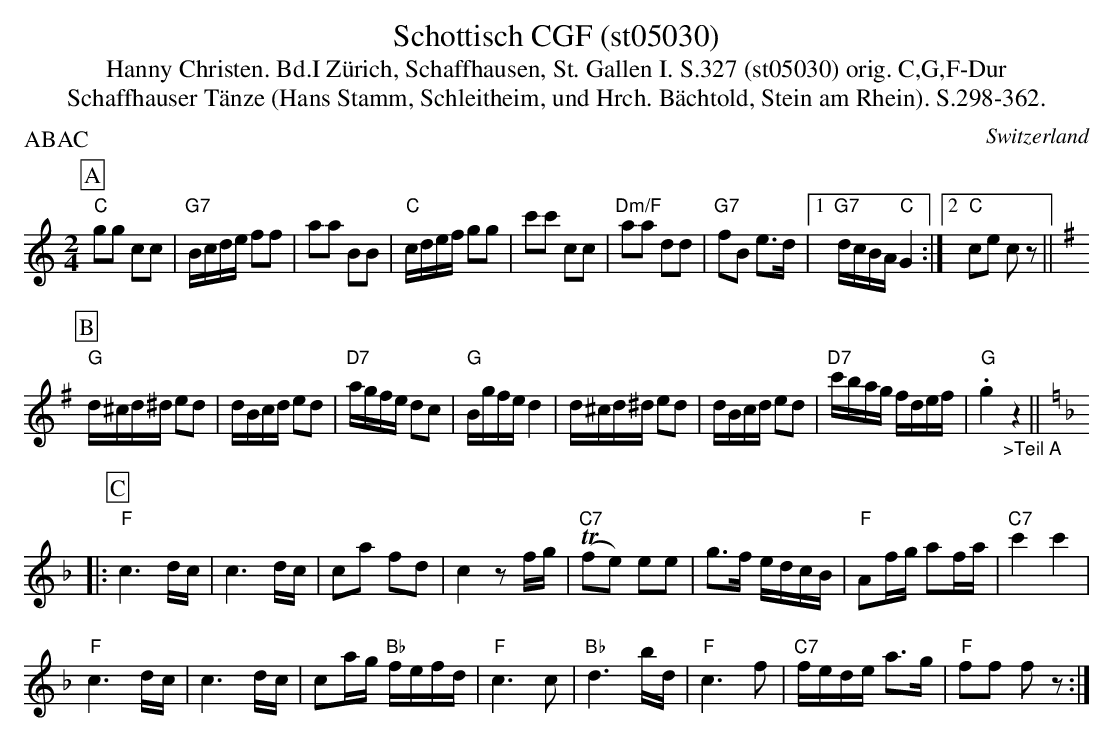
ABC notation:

X:1
T: Schottisch CGF (st05030)
T:Hanny Christen. Bd.I Zürich, Schaffhausen, St. Gallen I. S.327 (st05030) orig. C,G,F-Dur
T: Schaffhauser T\"anze (Hans Stamm, Schleitheim, und Hrch. B\"achtold, Stein am Rhein). S.298-362.
P:ABAC
M:2/4
L:1/16
O:Switzerland
K:C major
[P:A] "C"g2g2 c2c2 | "G7"Bcde f2f2 | a2a2 B2B2 | "C"cdef g2g2 | c'2c'2 c2c2 | "Dm/F"a2a2 d2d2 | "G7"f2B2 e3d |1 "G7"dcBA "C"G4 :|2 "C"c2e2 c2z2 || [P:B] [K:G]
"G"d^cd^d e2d2 | dBcd e2d2 | "D7"agfe d2c2 | "G"Bgfed4 | d^cd^d e2d2 | dBcd e2d2 | "D7"c'bag fdef | "G".g4"_>Teil A"z4 || [P:C] [K:F]
|: "F"c6dc | c6dc | c2a2 f2d2 | c4 z2fg | "C7"T(f2e2) e2e2 | g3f edcB | "F"A2fg a2fa | "C7"c'4c'4 |
"F"c6dc | c6dc | c2ag "Bb"fefd | "F"c6c2 | "Bb"d6bd | "F"c6f2 | "C7"fede a3g | "F"f2f2 f2z2 :|
